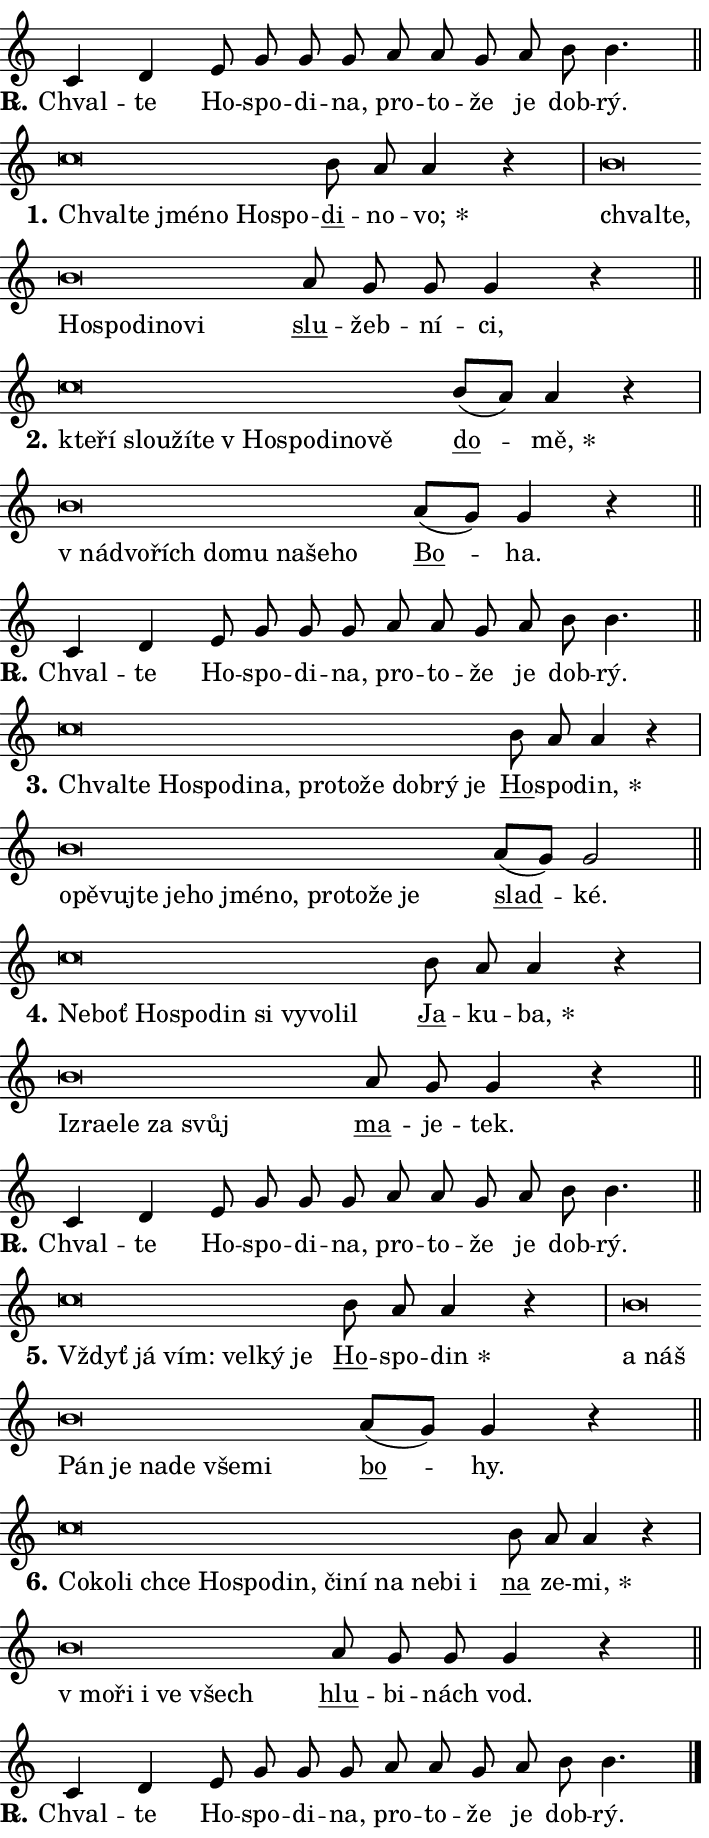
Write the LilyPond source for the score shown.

\version "2.24.0"
\header { tagline = "" }
\paper {
  indent = 0\cm
  top-margin = 0\cm
  right-margin = 0.13\cm % to fit lyric hyphens
  bottom-margin = 0\cm
  left-margin = 0\cm
  paper-width = 12\cm
  page-breaking = #ly:one-page-breaking
  system-system-spacing.basic-distance = #11
  score-system-spacing.basic-distance = #11
  ragged-last = ##f
}


%% Author: Thomas Morley
%% https://lists.gnu.org/archive/html/lilypond-user/2020-05/msg00002.html
#(define (line-position grob)
"Returns position of @var[grob} in current system:
   @code{'start}, if at first time-step
   @code{'end}, if at last time-step
   @code{'middle} otherwise
"
  (let* ((col (ly:item-get-column grob))
         (ln (ly:grob-object col 'left-neighbor))
         (rn (ly:grob-object col 'right-neighbor))
         (col-to-check-left (if (ly:grob? ln) ln col))
         (col-to-check-right (if (ly:grob? rn) rn col))
         (break-dir-left
           (and
             (ly:grob-property col-to-check-left 'non-musical #f)
             (ly:item-break-dir col-to-check-left)))
         (break-dir-right
           (and
             (ly:grob-property col-to-check-right 'non-musical #f)
             (ly:item-break-dir col-to-check-right))))
        (cond ((eqv? 1 break-dir-left) 'start)
              ((eqv? -1 break-dir-right) 'end)
              (else 'middle))))

#(define (tranparent-at-line-position vctor)
  (lambda (grob)
  "Relying on @code{line-position} select the relevant enry from @var{vctor}.
Used to determine transparency,"
    (case (line-position grob)
      ((end) (not (vector-ref vctor 0)))
      ((middle) (not (vector-ref vctor 1)))
      ((start) (not (vector-ref vctor 2))))))

noteHeadBreakVisibility =
#(define-music-function (break-visibility)(vector?)
"Makes @code{NoteHead}s transparent relying on @var{break-visibility}"
#{
  \override NoteHead.transparent =
    #(tranparent-at-line-position break-visibility)
#})

#(define delete-ledgers-for-transparent-note-heads
  (lambda (grob)
    "Reads whether a @code{NoteHead} is transparent.
If so this @code{NoteHead} is removed from @code{'note-heads} from
@var{grob}, which is supposed to be @code{LedgerLineSpanner}.
As a result ledgers are not printed for this @code{NoteHead}"
    (let* ((nhds-array (ly:grob-object grob 'note-heads))
           (nhds-list
             (if (ly:grob-array? nhds-array)
                 (ly:grob-array->list nhds-array)
                 '()))
           ;; Relies on the transparent-property being done before
           ;; Staff.LedgerLineSpanner.after-line-breaking is executed.
           ;; This is fragile ...
           (to-keep
             (remove
               (lambda (nhd)
                 (ly:grob-property nhd 'transparent #f))
               nhds-list)))
      ;; TODO find a better method to iterate over grob-arrays, similiar
      ;; to filter/remove etc for lists
      ;; For now rebuilt from scratch
      (set! (ly:grob-object grob 'note-heads)  '())
      (for-each
        (lambda (nhd)
          (ly:pointer-group-interface::add-grob grob 'note-heads nhd))
        to-keep))))

squashNotes = {
  \override NoteHead.X-extent = #'(-0.2 . 0.2)
  \override NoteHead.Y-extent = #'(-0.75 . 0)
  \override NoteHead.stencil =
    #(lambda (grob)
       (let ((pos (ly:grob-property grob 'staff-position)))
         (begin
           (if (< pos -7) (display "ERROR: Lower brevis then expected\n") (display ""))
           (if (<= pos -6) ly:text-interface::print ly:note-head::print))))
}
unSquashNotes = {
  \revert NoteHead.X-extent
  \revert NoteHead.Y-extent
  \revert NoteHead.stencil
}

hideNotes = \noteHeadBreakVisibility #begin-of-line-visible
unHideNotes = \noteHeadBreakVisibility #all-visible

% work-around for resetting accidentals
% https://lilypond.org/doc/v2.23/Documentation/notation/displaying-rhythms#unmetered-music
cadenzaMeasure = {
  \cadenzaOff
  \partial 1024 s1024
  \cadenzaOn
}

#(define-markup-command (accent layout props text) (markup?)
  "Underline accented syllable"
  (interpret-markup layout props
    #{\markup \override #'(offset . 4.3) \underline { #text }#}))

responsum = \markup \concat {
  "R" \hspace #-1.05 \path #0.1 #'((moveto 0 0.07) (lineto 0.9 0.8)) \hspace #0.05 "."
}

spaceSize = #0.6828661417322834 % exact space size for TeX Gyre Schola

\layout {
  \context {
    \Staff
    \remove "Time_signature_engraver"
    \override LedgerLineSpanner.after-line-breaking = #delete-ledgers-for-transparent-note-heads
  }
  \context {
    \Lyrics {
      \override LyricSpace.minimum-distance = \spaceSize
      \override LyricText.font-name = #"TeX Gyre Schola"
      \override LyricText.font-size = 1
      \override StanzaNumber.font-name = #"TeX Gyre Schola Bold"
      \override StanzaNumber.font-size = 1
    }
  }
  \context {
    \Score 
    \override NoteHead.text =
      #(lambda (grob) 
        (let ((pos (ly:grob-property grob 'staff-position)))
          #{\markup {
            \combine
              \halign #-0.55 \raise #(if (= pos -6) 0 0.5) \override #'(thickness . 2) \draw-line #'(3.2 . 0)
              \musicglyph "noteheads.sM1"
          }#}))
  }
}

% magnetic-lyrics.ily
%
%   written by
%     Jean Abou Samra <jean@abou-samra.fr>
%     Werner Lemberg <wl@gnu.org>
%
%   adapted by
%     Jiri Hon <jiri.hon@gmail.com>
%
% Version 2022-Apr-15

% https://www.mail-archive.com/lilypond-user@gnu.org/msg149350.html

#(define (Left_hyphen_pointer_engraver context)
   "Collect syllable-hyphen-syllable occurrences in lyrics and store
them in properties.  This engraver only looks to the left.  For
example, if the lyrics input is @code{foo -- bar}, it does the
following.

@itemize @bullet
@item
Set the @code{text} property of the @code{LyricHyphen} grob between
@q{foo} and @q{bar} to @code{foo}.

@item
Set the @code{left-hyphen} property of the @code{LyricText} grob with
text @q{foo} to the @code{LyricHyphen} grob between @q{foo} and
@q{bar}.
@end itemize

Use this auxiliary engraver in combination with the
@code{lyric-@/text::@/apply-@/magnetic-@/offset!} hook."
   (let ((hyphen #f)
         (text #f))
     (make-engraver
      (acknowledgers
       ((lyric-syllable-interface engraver grob source-engraver)
        (set! text grob)))
      (end-acknowledgers
       ((lyric-hyphen-interface engraver grob source-engraver)
        ;(when (not (grob::has-interface grob 'lyric-space-interface))
          (set! hyphen grob)));)
      ((stop-translation-timestep engraver)
       (when (and text hyphen)
         (ly:grob-set-object! text 'left-hyphen hyphen))
       (set! text #f)
       (set! hyphen #f)))))

#(define (lyric-text::apply-magnetic-offset! grob)
   "If the space between two syllables is less than the value in
property @code{LyricText@/.details@/.squash-threshold}, move the right
syllable to the left so that it gets concatenated with the left
syllable.

Use this function as a hook for
@code{LyricText@/.after-@/line-@/breaking} if the
@code{Left_@/hyphen_@/pointer_@/engraver} is active."
   (let ((hyphen (ly:grob-object grob 'left-hyphen #f)))
     (when hyphen
       (let ((left-text (ly:spanner-bound hyphen LEFT)))
         (when (grob::has-interface left-text 'lyric-syllable-interface)
           (let* ((common (ly:grob-common-refpoint grob left-text X))
                  (this-x-ext (ly:grob-extent grob common X))
                  (left-x-ext
                   (begin
                     ;; Trigger magnetism for left-text.
                     (ly:grob-property left-text 'after-line-breaking)
                     (ly:grob-extent left-text common X)))
                  ;; `delta` is the gap width between two syllables.
                  (delta (- (interval-start this-x-ext)
                            (interval-end left-x-ext)))
                  (details (ly:grob-property grob 'details))
                  (threshold (assoc-get 'squash-threshold details 0.2)))
             (when (< delta threshold)
               (let* (;; We have to manipulate the input text so that
                      ;; ligatures crossing syllable boundaries are not
                      ;; disabled.  For languages based on the Latin
                      ;; script this is essentially a beautification.
                      ;; However, for non-Western scripts it can be a
                      ;; necessity.
                      (lt (ly:grob-property left-text 'text))
                      (rt (ly:grob-property grob 'text))
                      (is-space (grob::has-interface hyphen 'lyric-space-interface))
                      (space (if is-space " " ""))
                      (extra-delta (if is-space spaceSize 0))
                      ;; Append new syllable.
                      (ltrt-space (if (and (string? lt) (string? rt))
                                (string-append lt space rt)
                                (make-concat-markup (list lt space rt))))
                      ;; Right-align `ltrt` to the right side.
                      (ltrt-space-markup (grob-interpret-markup
                               grob
                               (make-translate-markup
                                (cons (interval-length this-x-ext) 0)
                                (make-right-align-markup ltrt-space)))))
                 (begin
                   ;; Don't print `left-text`.
                   (ly:grob-set-property! left-text 'stencil #f)
                   ;; Set text and stencil (which holds all collected
                   ;; syllables so far) and shift it to the left.
                   (ly:grob-set-property! grob 'text ltrt-space)
                   (ly:grob-set-property! grob 'stencil ltrt-space-markup)
                   (ly:grob-translate-axis! grob (- (- delta extra-delta)) X))))))))))


#(define (lyric-hyphen::displace-bounds-first grob)
   ;; Make very sure this callback isn't triggered too early.
   (let ((left (ly:spanner-bound grob LEFT))
         (right (ly:spanner-bound grob RIGHT)))
     (ly:grob-property left 'after-line-breaking)
     (ly:grob-property right 'after-line-breaking)
     (ly:lyric-hyphen::print grob)))

squashThreshold = #0.4

\layout {
  \context {
    \Lyrics
    \consists #Left_hyphen_pointer_engraver
    \override LyricText.after-line-breaking =
      #lyric-text::apply-magnetic-offset!
    \override LyricHyphen.stencil = #lyric-hyphen::displace-bounds-first
    \override LyricText.details.squash-threshold = \squashThreshold
    \override LyricHyphen.minimum-distance = 0
    \override LyricHyphen.minimum-length = \squashThreshold
  }
}

squashText = \override LyricText.details.squash-threshold = 9999
unSquashText = \override LyricText.details.squash-threshold = \squashThreshold

leftText = \override LyricText.self-alignment-X = #LEFT
unLeftText = \revert LyricText.self-alignment-X

starOffset = #(lambda (grob) 
                (let ((x_offset (ly:self-alignment-interface::aligned-on-x-parent grob)))
                  (if (= x_offset 0) 0 (+ x_offset 1.2))))

star = #(define-music-function (syllable)(string?)
"Append star separator at the end of a syllable"
#{
  \once \override LyricText.X-offset = #starOffset
  \lyricmode { \markup {
    #syllable
    \override #'((font-name . "TeX Gyre Schola Bold")) \hspace #0.2 \lower #0.65 \larger "*"
  } }
#})

starAccent = #(define-music-function (syllable)(string?)
"Append star separator at the end of a syllable and make accent"
#{
  \once \override LyricText.X-offset = #starOffset
  \lyricmode { \markup {
    \accent #syllable
    \override #'((font-name . "TeX Gyre Schola Bold")) \hspace #0.2 \lower #0.65 \larger "*"
  } }
#})

breath = #(define-music-function (syllable)(string?)
"Append breathing indicator at the end of a syllable"
#{
  \lyricmode { \markup { #syllable "+" } }
#})

optionalBreath = #(define-music-function (syllable)(string?)
"Append optional breathing indicator at the end of a syllable"
#{
  \lyricmode { \markup { #syllable "(+)" } }
#})


\score {
    <<
        \new Voice = "melody" { \cadenzaOn \key c \major \relative { c'4 d e8 g g g \bar "" a a g a b b4. \cadenzaMeasure \bar "||" \break } }
        \new Lyrics \lyricsto "melody" { \lyricmode { \set stanza = \responsum
Chval -- te Ho -- spo -- di -- na, pro -- to -- že je dob -- rý. } }
    >>
    \layout {}
}

\score {
    <<
        \new Voice = "melody" { \cadenzaOn \key c \major \relative { \squashNotes c''\breve*1/16 \hideNotes \breve*1/16 \bar "" \breve*1/16 \bar "" \breve*1/16 \bar "" \breve*1/16 \breve*1/16 \bar "" \unHideNotes \unSquashNotes \bar "" b8 a a4 r \cadenzaMeasure \bar "|" \squashNotes b\breve*1/16 \hideNotes \breve*1/16 \bar "" \breve*1/16 \bar "" \breve*1/16 \bar "" \breve*1/16 \bar "" \breve*1/16 \breve*1/16 \bar "" \unHideNotes \unSquashNotes \bar "" a8 g g g4 r \cadenzaMeasure \bar "||" \break } }
        \new Lyrics \lyricsto "melody" { \lyricmode { \set stanza = "1."
\leftText Chval -- \squashText te jmé -- no Ho -- spo -- \unLeftText \unSquashText \markup \accent di -- no -- \star vo; \leftText chval -- \squashText te, Ho -- spo -- di -- no -- vi \unLeftText \unSquashText \markup \accent slu -- žeb -- ní -- ci, } }
    >>
    \layout {}
}

\score {
    <<
        \new Voice = "melody" { \cadenzaOn \key c \major \relative { \squashNotes c''\breve*1/16 \hideNotes \breve*1/16 \bar "" \breve*1/16 \bar "" \breve*1/16 \bar "" \breve*1/16 \bar "" \breve*1/16 \bar "" \breve*1/16 \bar "" \breve*1/16 \bar "" \breve*1/16 \breve*1/16 \bar "" \unHideNotes \unSquashNotes \bar "" b8[( a)] a4 r \cadenzaMeasure \bar "|" \squashNotes b\breve*1/16 \hideNotes \breve*1/16 \bar "" \breve*1/16 \bar "" \breve*1/16 \bar "" \breve*1/16 \bar "" \breve*1/16 \bar "" \breve*1/16 \breve*1/16 \bar "" \unHideNotes \unSquashNotes \bar "" a8[( g)] g4 r \cadenzaMeasure \bar "||" \break } }
        \new Lyrics \lyricsto "melody" { \lyricmode { \set stanza = "2."
\leftText kte -- \squashText ří slou -- ží -- te "v Ho" -- spo -- di -- no -- vě \unLeftText \unSquashText \markup \accent do -- \star mě, \leftText "v ná" -- \squashText dvo -- řích do -- mu na -- še -- ho \unLeftText \unSquashText \markup \accent Bo -- ha. } }
    >>
    \layout {}
}

\score {
    <<
        \new Voice = "melody" { \cadenzaOn \key c \major \relative { c'4 d e8 g g g \bar "" a a g a b b4. \cadenzaMeasure \bar "||" \break } }
        \new Lyrics \lyricsto "melody" { \lyricmode { \set stanza = \responsum
Chval -- te Ho -- spo -- di -- na, pro -- to -- že je dob -- rý. } }
    >>
    \layout {}
}

\score {
    <<
        \new Voice = "melody" { \cadenzaOn \key c \major \relative { \squashNotes c''\breve*1/16 \hideNotes \breve*1/16 \bar "" \breve*1/16 \bar "" \breve*1/16 \bar "" \breve*1/16 \bar "" \breve*1/16 \bar "" \breve*1/16 \bar "" \breve*1/16 \bar "" \breve*1/16 \bar "" \breve*1/16 \bar "" \breve*1/16 \breve*1/16 \bar "" \unHideNotes \unSquashNotes \bar "" b8 a a4 r \cadenzaMeasure \bar "|" \squashNotes b\breve*1/16 \hideNotes \breve*1/16 \bar "" \breve*1/16 \bar "" \breve*1/16 \bar "" \breve*1/16 \bar "" \breve*1/16 \bar "" \breve*1/16 \bar "" \breve*1/16 \bar "" \breve*1/16 \bar "" \breve*1/16 \bar "" \breve*1/16 \breve*1/16 \bar "" \unHideNotes \unSquashNotes \bar "" a8[( g)] g2 \cadenzaMeasure \bar "||" \break } }
        \new Lyrics \lyricsto "melody" { \lyricmode { \set stanza = "3."
\leftText Chval -- \squashText te Ho -- spo -- di -- na, pro -- to -- že dob -- rý je \unLeftText \unSquashText \markup \accent Ho -- spo -- \star din, \leftText o -- \squashText pě -- vuj -- te je -- ho jmé -- no, pro -- to -- že je \unLeftText \unSquashText \markup \accent slad -- ké. } }
    >>
    \layout {}
}

\score {
    <<
        \new Voice = "melody" { \cadenzaOn \key c \major \relative { \squashNotes c''\breve*1/16 \hideNotes \breve*1/16 \bar "" \breve*1/16 \bar "" \breve*1/16 \bar "" \breve*1/16 \bar "" \breve*1/16 \bar "" \breve*1/16 \bar "" \breve*1/16 \breve*1/16 \bar "" \unHideNotes \unSquashNotes \bar "" b8 a a4 r \cadenzaMeasure \bar "|" \squashNotes b\breve*1/16 \hideNotes \breve*1/16 \bar "" \breve*1/16 \bar "" \breve*1/16 \bar "" \breve*1/16 \breve*1/16 \bar "" \unHideNotes \unSquashNotes \bar "" a8 g g4 r \cadenzaMeasure \bar "||" \break } }
        \new Lyrics \lyricsto "melody" { \lyricmode { \set stanza = "4."
\leftText Ne -- \squashText boť Ho -- spo -- din si vy -- vo -- lil \unLeftText \unSquashText \markup \accent Ja -- ku -- \star ba, \leftText Iz -- \squashText ra -- e -- le za svůj \unLeftText \unSquashText \markup \accent ma -- je -- tek. } }
    >>
    \layout {}
}

\score {
    <<
        \new Voice = "melody" { \cadenzaOn \key c \major \relative { c'4 d e8 g g g \bar "" a a g a b b4. \cadenzaMeasure \bar "||" \break } }
        \new Lyrics \lyricsto "melody" { \lyricmode { \set stanza = \responsum
Chval -- te Ho -- spo -- di -- na, pro -- to -- že je dob -- rý. } }
    >>
    \layout {}
}

\score {
    <<
        \new Voice = "melody" { \cadenzaOn \key c \major \relative { \squashNotes c''\breve*1/16 \hideNotes \breve*1/16 \bar "" \breve*1/16 \bar "" \breve*1/16 \bar "" \breve*1/16 \breve*1/16 \bar "" \unHideNotes \unSquashNotes \bar "" b8 a a4 r \cadenzaMeasure \bar "|" \squashNotes b\breve*1/16 \hideNotes \breve*1/16 \bar "" \breve*1/16 \bar "" \breve*1/16 \bar "" \breve*1/16 \bar "" \breve*1/16 \bar "" \breve*1/16 \breve*1/16 \bar "" \unHideNotes \unSquashNotes \bar "" a8[( g)] g4 r \cadenzaMeasure \bar "||" \break } }
        \new Lyrics \lyricsto "melody" { \lyricmode { \set stanza = "5."
\leftText Vždyť \squashText já vím: vel -- ký je \unLeftText \unSquashText \markup \accent Ho -- spo -- \star din \leftText a \squashText náš Pán je na -- de vše -- mi \unLeftText \unSquashText \markup \accent bo -- hy. } }
    >>
    \layout {}
}

\score {
    <<
        \new Voice = "melody" { \cadenzaOn \key c \major \relative { \squashNotes c''\breve*1/16 \hideNotes \breve*1/16 \bar "" \breve*1/16 \bar "" \breve*1/16 \bar "" \breve*1/16 \bar "" \breve*1/16 \bar "" \breve*1/16 \bar "" \breve*1/16 \bar "" \breve*1/16 \bar "" \breve*1/16 \bar "" \breve*1/16 \bar "" \breve*1/16 \breve*1/16 \bar "" \unHideNotes \unSquashNotes \bar "" b8 a a4 r \cadenzaMeasure \bar "|" \squashNotes b\breve*1/16 \hideNotes \breve*1/16 \bar "" \breve*1/16 \bar "" \breve*1/16 \breve*1/16 \bar "" \unHideNotes \unSquashNotes \bar "" a8 g g g4 r \cadenzaMeasure \bar "||" \break } }
        \new Lyrics \lyricsto "melody" { \lyricmode { \set stanza = "6."
\leftText Co -- \squashText ko -- li chce Ho -- spo -- din, či -- ní na ne -- bi i \unLeftText \unSquashText \markup \accent na ze -- \star mi, \leftText "v mo" -- \squashText ři i ve všech \unLeftText \unSquashText \markup \accent hlu -- bi -- nách vod. } }
    >>
    \layout {}
}

\score {
    <<
        \new Voice = "melody" { \cadenzaOn \key c \major \relative { c'4 d e8 g g g \bar "" a a g a b b4. \cadenzaMeasure \bar "||" \break } \bar "|." }
        \new Lyrics \lyricsto "melody" { \lyricmode { \set stanza = \responsum
Chval -- te Ho -- spo -- di -- na, pro -- to -- že je dob -- rý. } }
    >>
    \layout {}
}
